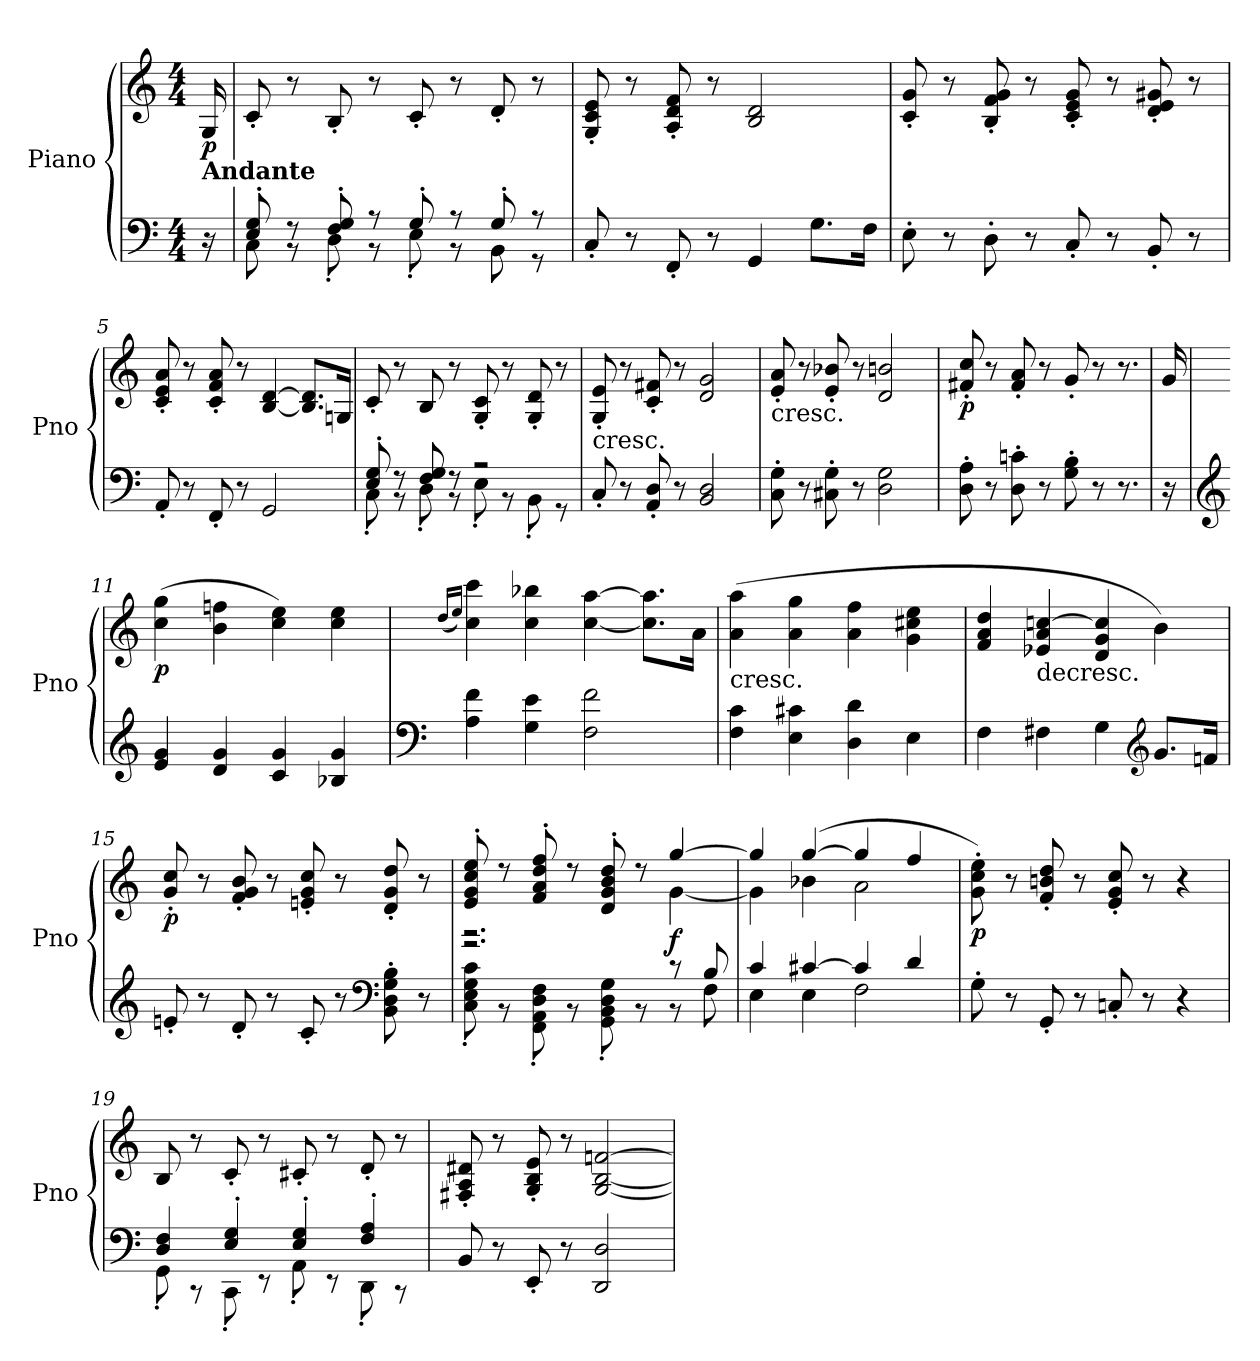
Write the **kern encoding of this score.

**kern	**kern	**dynam
*part1	*part1	*part1
*staff2	*staff1	*staff1/2
*I"Piano	*	*
*I'Pno	*	*
*clefF4	*clefG2	*
*k[]	*k[]	*
*M4/4	*M4/4	*
*MM112	*MM112	*
=1	=1	=1
!	!LO:TX:b:B:t=Andante	!
!	!	!LO:DY:b
16r	16G/	p
=2	=2	=2
*^	*	*
8E/' 8G/'	8C\	8c'/	.
8r	8r	8r	.
8F/' 8G/'	8D'\	8B'/	.
8r	8r	8r	.
8G'/	8E'\	8c'/	.
8r	8r	8r	.
8G'/	8BB\	8d'/	.
8r	8r	8r	.
*v	*v	*	*
=3	=3	=3
8C'/	8G/' 8c/' 8e/'	.
8r	8r	.
8FF'/	8A/' 8d/' 8f/'	.
8r	8r	.
4GG/	2B/ 2d/	.
8.G\L	.	.
16F\Jk	.	.
=4	=4	=4
8E'\	8c/' 8g/'	.
8r	8r	.
8D'\	8B/' 8f/' 8g/'	.
8r	8r	.
8C'/	8c/' 8e/' 8g/'	.
8r	8r	.
8BB'/	8d/' 8e/' 8g#X/'	.
8r	8r	.
=5	=5	=5
8AA'/	8c/' 8e/' 8a/'	.
8r	8r	.
8FF'/	8c/' 8f/' 8a/'	.
8r	8r	.
2GG/	[4B/ [4d/	.
.	8.B/] 8.d/]L	.
.	16Gn/Jk	.
!!LO:LB:g=z
=6	=6	=6
*^	*	*
8E/' 8G/'	8C'\	8c'/	.
8r	8r	8r	.
8F/ 8G/	8D'\	8B/	.
8r	8r	8r	.
2r	8E'\	8G/' 8c/'	.
.	8r	8r	.
.	8BB'\	8G/' 8d/'	.
.	8r	8r	.
=7	=7	=7	=7
!	!	!LO:TX:b:t=cresc.	!
*v	*v	*	*
8C'/	8G/' 8e/'	.
8r	8r	.
8AA/' 8D/'	8c/' 8f#X/'	.
8r	8r	.
2BB/ 2D/	2d/ 2g/	.
=8	=8	=8
!	!LO:TX:b:t=cresc.	!
8C\' 8G\'	8e/' 8a/'	.
8r	8r	.
8C#X\' 8G\'	8e/' 8b-X/'	.
8r	8r	.
2D\ 2G\	2d/ 2bn/	.
=9	=9	=9
!	!	!LO:DY:b
8D\' 8A\'	8f#X/' 8cc/'	p
8r	8r	.
8D\' 8cn\'	8f#/' 8a/'	.
8r	8r	.
8G\' 8B\'	8g'/	.
8r	8r	.
8.r	8.r	.
=10	=10	=10
16r	16g/	.
=11	=11	=11
*clefG2	*	*
!	!	!LO:DY:b
4e/ 4g/	(>4cc\ 4gg\	p
4d/ 4g/	4b\ 4ffn\	.
4c/ 4g/	4cc\ 4ee\)	.
4B-X/ 4g/	4cc\ 4ee\	.
!!LO:LB:g=z
=12	=12	=12
*clefF4	*	*
.	(<16qdd/LL	.
.	16qee/JJ)	.
4A\ 4f\	4cc\ 4ccc\	.
4G\ 4e\	4cc\ 4bb-X\	.
2F\ 2f\	[4cc\ [4aa\	.
.	8.cc\] 8.aa\]L	.
.	16a\Jk	.
=13	=13	=13
!	!LO:TX:b:t=cresc.	!
4F\ 4c\	(>4a\ 4aa\	.
4E\ 4c#X\	4a\ 4gg\	.
4D\ 4d\	4a\ 4ff\	.
4E\	4g\ 4cc#X\ 4ee\	.
=14	=14	=14
4F\	4f/ 4a/ 4dd/	.
!	!LO:TX:b:t=decresc.	!
4F#X\	4e-X/ 4a/ [4ccn/	.
4G\	4d/ 4g/ 4cc/]	.
*clefG2	*	*
8.g/L	4b\)	.
16fn/Jk	.	.
=15	=15	=15
!	!	!LO:DY:b
8en'/	8g/' 8cc/'	p
8r	8r	.
8d'/	8f/' 8g/' 8b/'	.
8r	8r	.
8c'/	8en/' 8g/' 8cc/'	.
8r	8r	.
*clefF4	*	*
8BB\' 8D\' 8G\' 8B\'	8d/' 8g/' 8dd/'	.
8r	8r	.
!!LO:LB:g=z
=16	=16	=16
*^	*^	*
2.r	8C\' 8E\' 8G\' 8c\'	8e/' 8g/' 8cc/' 8ee/'	2.r	.
.	8r	8r	.	.
.	8FF\' 8AA\' 8D\' 8F\'	8f/' 8a/' 8dd/' 8ff/'	.	.
.	8r	8r	.	.
.	8GG\' 8BB\' 8D\' 8G\'	8d/' 8g/' 8b/' 8dd/'	.	.
.	8r	8r	.	.
!	!	!	!	!LO:DY:b
8r	8r	[4gg/	[4g\	f
8B/	8F\	.	.	.
=17	=17	=17	=17	=17
4c/	4E\	4gg/]	4g\]	.
[4c#X/	4E\	(>[4gg/	4b-X\	.
4c#/]	2F\	4gg/]	2a\	.
4d/	.	4ff/	.	.
*v	*v	*	*	*
*	*v	*v	*
=18	=18	=18
!	!	!LO:DY:b
8G'\	8g\' 8cc\' 8ee\')	p
8r	8r	.
8GG'/	8f/' 8bn/' 8dd/'	.
8r	8r	.
8Cn'/	8e/' 8g/' 8cc/'	.
8r	8r	.
4r	4r	.
=19	=19	=19
*^	*	*
4D/ 4F/	8GG'\	8B/	.
.	8r	8r	.
4E/' 4G/'	8CC'\	8c'/	.
.	8r	8r	.
4E/' 4G/'	8AA'\	8c#X'/	.
.	8r	8r	.
4F/' 4A/'	8DD'\	8d'/	.
.	8r	8r	.
*v	*v	*	*
=20	=20	=20
8BB/	8F#X/' 8A/' 8d#X/'	.
8r	8r	.
8EE'/	8G/' 8B/' 8e/'	.
8r	8r	.
2DD/ 2D/	[2G/ [2B/ [2fn/	.
=	=	=
*-	*-	*-
